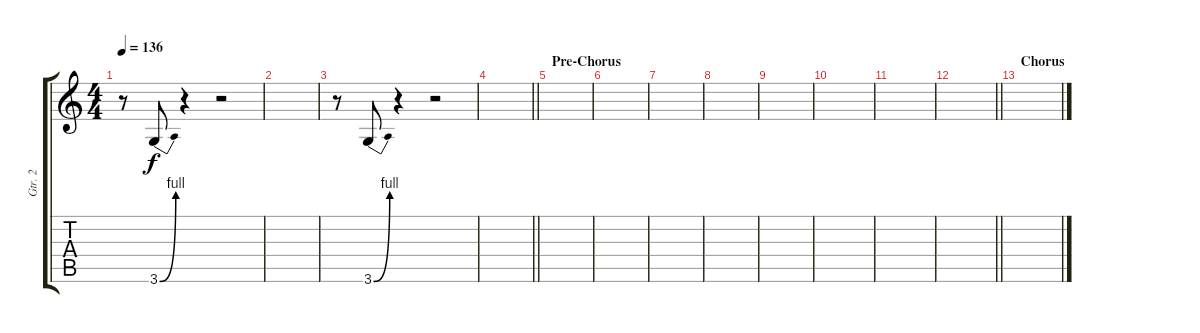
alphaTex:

\track ("Gtr. 2" "Gtr. 2") {instrument electricguitarclean}
\staff {score tabs}
\tuning (E4 B3 G3 D3 A2 E2) {hide}
\ts (4 4)
\tempo 136
\clef g2
\ks c
r.8{dy f} 3.6{be (bend 0 0 60 4)}.8 r.4 r.2 |
|
r.8 3.6{be (bend 0 0 60 4)}.8 r.4 r.2 |
\barLineRight lightlight
|
\section ("" "Pre-Chorus")
|
|
|
|
|
|
|
\barLineRight lightlight
|
\section ("" "Chorus")
